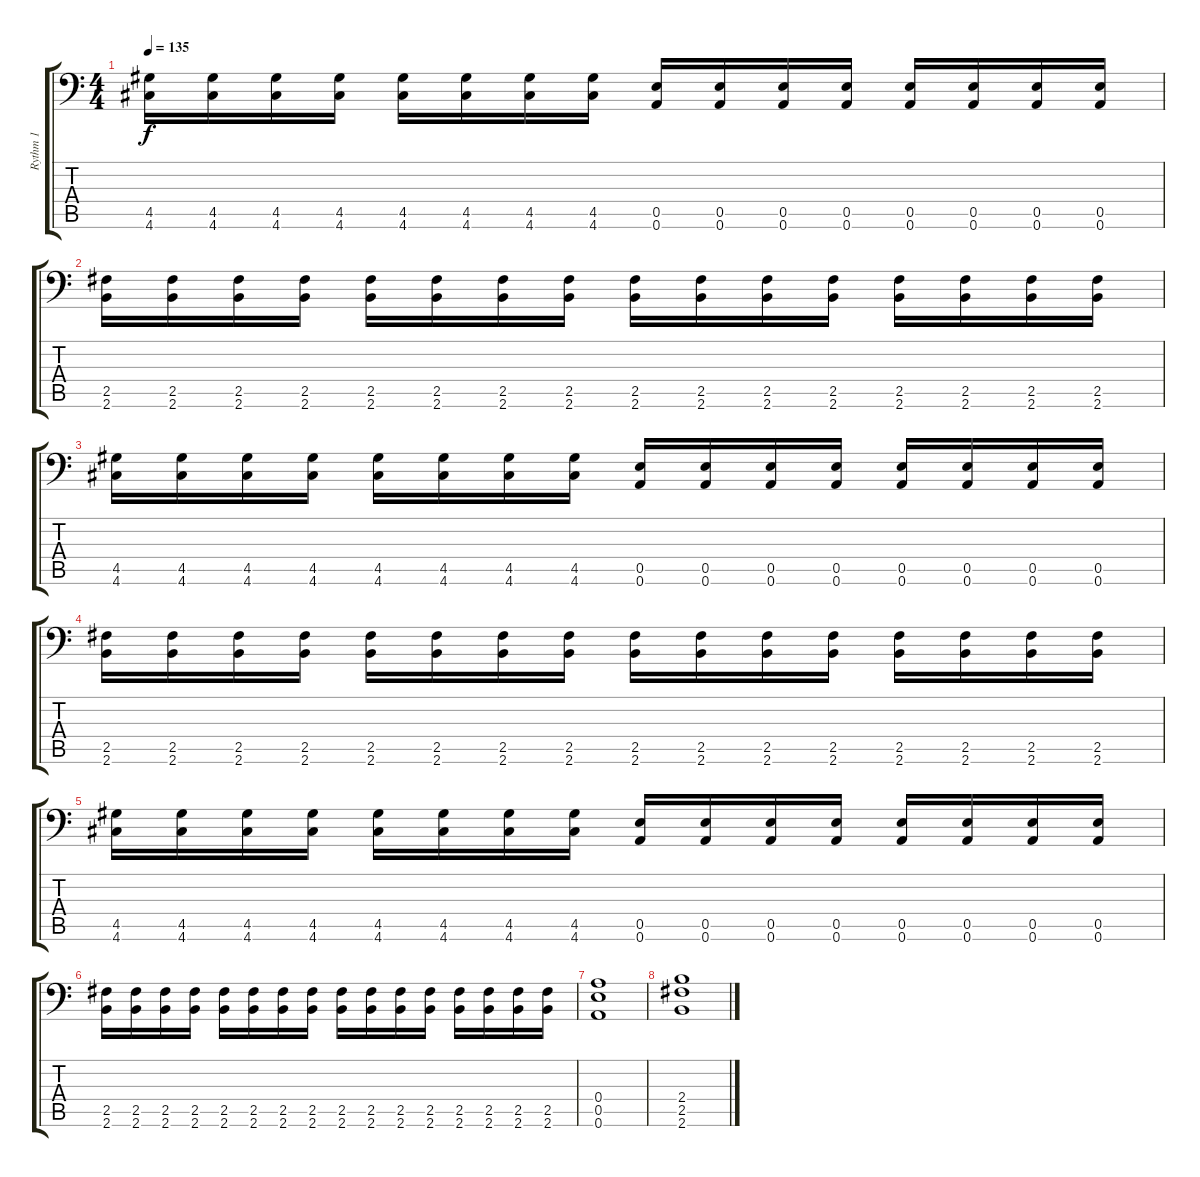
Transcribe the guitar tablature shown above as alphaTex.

\track ("Rythm 1" "Rythm 1") {instrument distortionguitar}
\staff {score tabs}
\tuning (B3 Gb3 D3 A2 E2 A1) {hide}
\ts (4 4)
\tempo 135
\clef f4
\ks c
(4.5 4.6).16{dy f} (4.5 4.6).16 (4.5 4.6).16 (4.5 4.6).16 (4.5 4.6).16 (4.5 4.6).16 (4.5 4.6).16 (4.5 4.6).16 (0.5 0.6).16 (0.5 0.6).16 (0.5 0.6).16 (0.5 0.6).16 (0.5 0.6).16 (0.5 0.6).16 (0.5 0.6).16 (0.5 0.6).16 |
(2.5 2.6).16 (2.5 2.6).16 (2.5 2.6).16 (2.5 2.6).16 (2.5 2.6).16 (2.5 2.6).16 (2.5 2.6).16 (2.5 2.6).16 (2.5 2.6).16 (2.5 2.6).16 (2.5 2.6).16 (2.5 2.6).16 (2.5 2.6).16 (2.5 2.6).16 (2.5 2.6).16 (2.5 2.6).16 |
(4.5 4.6).16 (4.5 4.6).16 (4.5 4.6).16 (4.5 4.6).16 (4.5 4.6).16 (4.5 4.6).16 (4.5 4.6).16 (4.5 4.6).16 (0.5 0.6).16 (0.5 0.6).16 (0.5 0.6).16 (0.5 0.6).16 (0.5 0.6).16 (0.5 0.6).16 (0.5 0.6).16 (0.5 0.6).16 |
(2.5 2.6).16 (2.5 2.6).16 (2.5 2.6).16 (2.5 2.6).16 (2.5 2.6).16 (2.5 2.6).16 (2.5 2.6).16 (2.5 2.6).16 (2.5 2.6).16 (2.5 2.6).16 (2.5 2.6).16 (2.5 2.6).16 (2.5 2.6).16 (2.5 2.6).16 (2.5 2.6).16 (2.5 2.6).16 |
(4.5 4.6).16 (4.5 4.6).16 (4.5 4.6).16 (4.5 4.6).16 (4.5 4.6).16 (4.5 4.6).16 (4.5 4.6).16 (4.5 4.6).16 (0.5 0.6).16 (0.5 0.6).16 (0.5 0.6).16 (0.5 0.6).16 (0.5 0.6).16 (0.5 0.6).16 (0.5 0.6).16 (0.5 0.6).16 |
(2.5 2.6).16 (2.5 2.6).16 (2.5 2.6).16 (2.5 2.6).16 (2.5 2.6).16 (2.5 2.6).16 (2.5 2.6).16 (2.5 2.6).16 (2.5 2.6).16 (2.5 2.6).16 (2.5 2.6).16 (2.5 2.6).16 (2.5 2.6).16 (2.5 2.6).16 (2.5 2.6).16 (2.5 2.6).16 |
(0.4 0.5 0.6).1 |
(2.4 2.5 2.6).1
